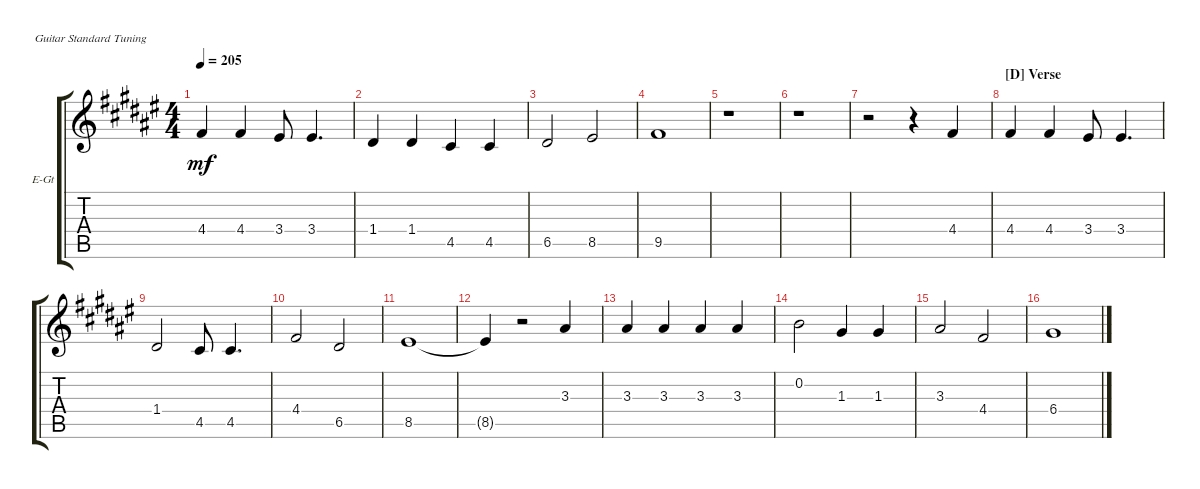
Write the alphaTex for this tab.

\defaultSystemsLayout 4
\bracketExtendMode groupsimilarinstruments
\firstSystemTrackNameOrientation horizontal
\otherSystemsTrackNameOrientation horizontal
\track ("Paul's Voice" "E-Gt") {instrument electricguitarclean}
\staff {score tabs}
\tuning (E4 B3 G3 D3 A2 E2)
\ts (4 4)
\tempo 205
\clef g2
\scale
0.333333
\ks f#
4.4.4{dy mf} 4.4.4 3.4.8 3.4.4{d} |
\scale
0.333333 1.4.4 1.4.4 4.5.4 4.5.4 |
\scale
0.333333 6.5.2 8.5.2 |
\scale
0.333333 9.5.1 |
\scale
0.333333 r.1 |
\scale
0.333333 r.1 |
\scale
0.333333 r.2 r.4 4.4.4 |
\section ("D" "Verse")
\scale
0.333333 4.4.4 4.4.4 3.4.8 3.4.4{d} |
\scale
0.333333 1.4.2 4.5.8 4.5.4{d} |
\scale
0.333333 4.4.2 6.5.2 |
\scale
0.333333 8.5.1 |
\scale
0.333333 8.5{t}.4 r.2 3.3.4 |
\scale
0.333333 3.3.4 3.3.4 3.3.4 3.3.4 |
\scale
0.333333 0.2.2 1.3.4 1.3.4 |
\scale
0.333333 3.3.2 4.4.2 |
\scale
0.333333 6.4.1
